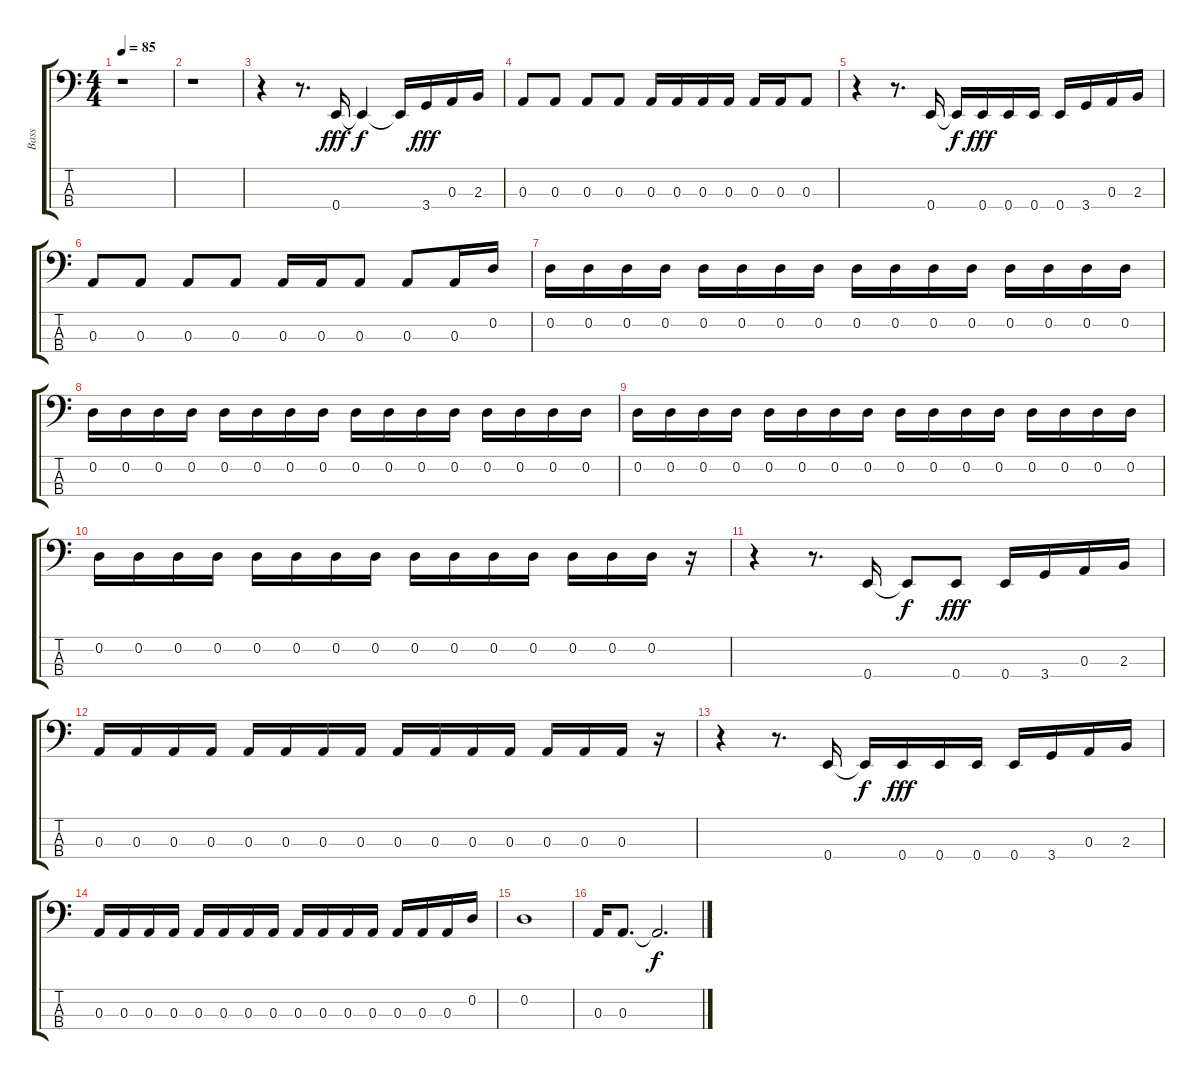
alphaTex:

\track ("Bass" "Bass") {instrument electricbassfinger}
\staff {score tabs}
\tuning (G2 D2 A1 E1) {hide}
\ts (4 4)
\tempo 85
\clef f4
\ks c
r.1{dy f} |
r.1 |
r.4 r.8{d} 0.4.16{dy fff} 0.4{t}.4{dy f} 0.4{t}.16 3.4.16{dy fff} 0.3.16 2.3.16 |
0.3.8 0.3.8 0.3.8 0.3.8 0.3.16 0.3.16 0.3.16 0.3.16 0.3.16 0.3.16 0.3.8 |
r.4 r.8{d} 0.4.16 0.4{t}.16{dy f} 0.4.16{dy fff} 0.4.16 0.4.16 0.4.16 3.4.16 0.3.16 2.3.16 |
0.3.8 0.3.8 0.3.8 0.3.8 0.3.16 0.3.16 0.3.8 0.3.8 0.3.16 0.2.16 |
0.2.16 0.2.16 0.2.16 0.2.16 0.2.16 0.2.16 0.2.16 0.2.16 0.2.16 0.2.16 0.2.16 0.2.16 0.2.16 0.2.16 0.2.16 0.2.16 |
0.2.16 0.2.16 0.2.16 0.2.16 0.2.16 0.2.16 0.2.16 0.2.16 0.2.16 0.2.16 0.2.16 0.2.16 0.2.16 0.2.16 0.2.16 0.2.16 |
0.2.16 0.2.16 0.2.16 0.2.16 0.2.16 0.2.16 0.2.16 0.2.16 0.2.16 0.2.16 0.2.16 0.2.16 0.2.16 0.2.16 0.2.16 0.2.16 |
0.2.16 0.2.16 0.2.16 0.2.16 0.2.16 0.2.16 0.2.16 0.2.16 0.2.16 0.2.16 0.2.16 0.2.16 0.2.16 0.2.16 0.2.16 r.16 |
r.4 r.8{d} 0.4.16 0.4{t}.8{dy f} 0.4.8{dy fff} 0.4.16 3.4.16 0.3.16 2.3.16 |
0.3.16 0.3.16 0.3.16 0.3.16 0.3.16 0.3.16 0.3.16 0.3.16 0.3.16 0.3.16 0.3.16 0.3.16 0.3.16 0.3.16 0.3.16 r.16 |
r.4 r.8{d} 0.4.16 0.4{t}.16{dy f} 0.4.16{dy fff} 0.4.16 0.4.16 0.4.16 3.4.16 0.3.16 2.3.16 |
0.3.16 0.3.16 0.3.16 0.3.16 0.3.16 0.3.16 0.3.16 0.3.16 0.3.16 0.3.16 0.3.16 0.3.16 0.3.16 0.3.16 0.3.16 0.2.16 |
0.2.1 |
0.3.16 0.3.8{d} 0.3{t}.2{d dy f}
